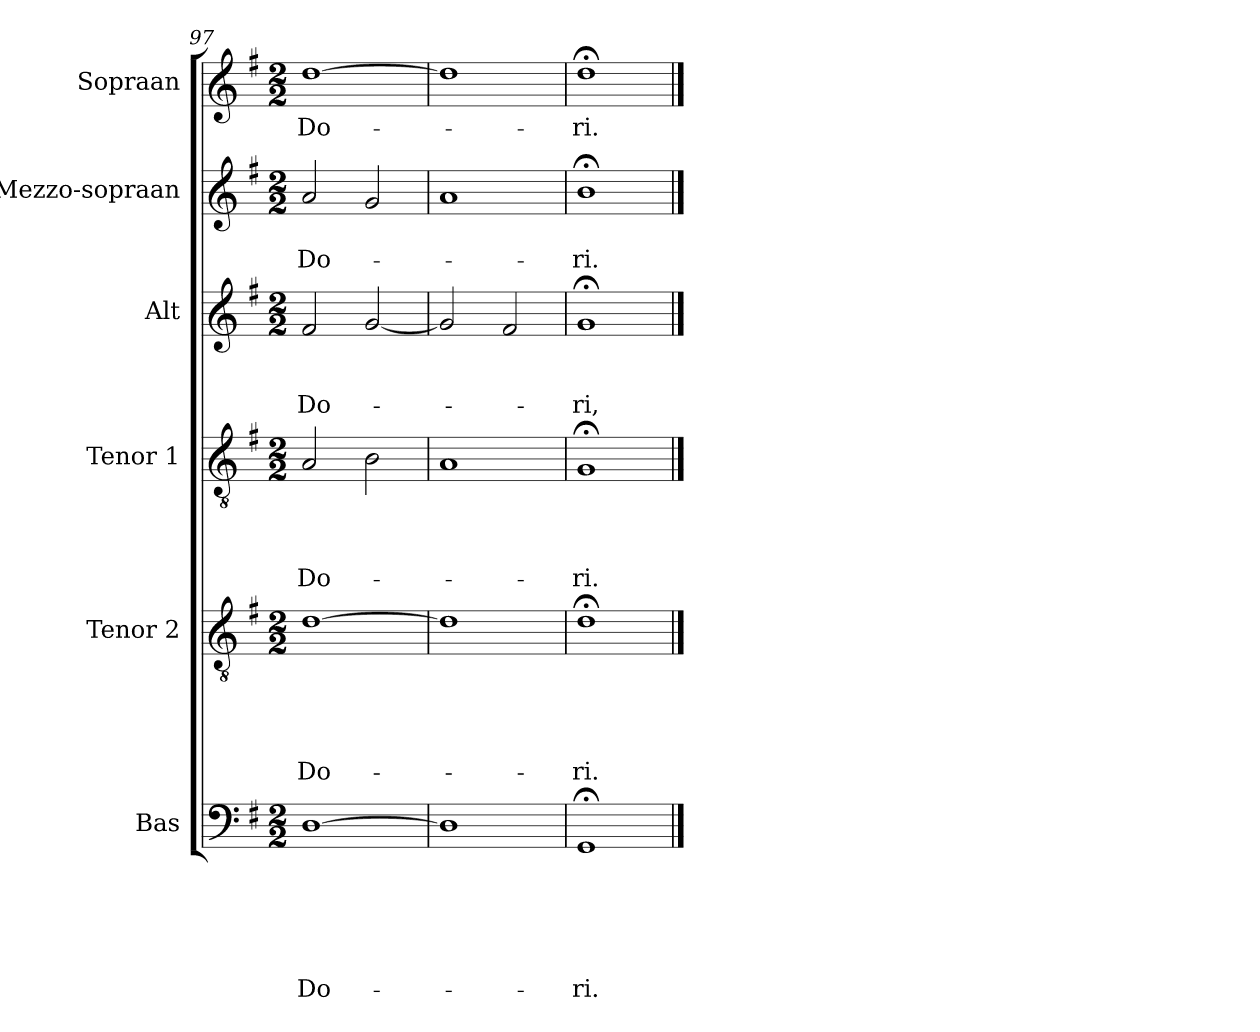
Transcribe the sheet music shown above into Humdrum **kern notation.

**kern	**text	**text	**text	**text	**text	**text	**kern	**text	**text	**text	**text	**text	**kern	**text	**text	**text	**text	**kern	**text	**text	**text	**kern	**text	**text	**kern	**text
*part6	*part6	*part6	*part6	*part6	*part6	*part6	*part5	*part5	*part5	*part5	*part5	*part5	*part4	*part4	*part4	*part4	*part4	*part3	*part3	*part3	*part3	*part2	*part2	*part2	*part1	*part1
*staff6	*staff6	*staff6	*staff6	*staff6	*staff6	*staff6	*staff5	*staff5	*staff5	*staff5	*staff5	*staff5	*staff4	*staff4	*staff4	*staff4	*staff4	*staff3	*staff3	*staff3	*staff3	*staff2	*staff2	*staff2	*staff1	*staff1
*I"Bas	*	*	*	*	*	*	*I"Tenor 2	*	*	*	*	*	*I"Tenor 1	*	*	*	*	*I"Alt	*	*	*	*I"Mezzo-sopraan	*	*	*I"Sopraan	*
*I'B.	*	*	*	*	*	*	*I'T 2	*	*	*	*	*	*I'T 1	*	*	*	*	*I'A.	*	*	*	*I'Mzs.	*	*	*I'S.	*
*clefF4	*	*	*	*	*	*	*clefGv2	*	*	*	*	*	*clefGv2	*	*	*	*	*clefG2	*	*	*	*clefG2	*	*	*clefG2	*
*k[f#]	*	*	*	*	*	*	*k[f#]	*	*	*	*	*	*k[f#]	*	*	*	*	*k[f#]	*	*	*	*k[f#]	*	*	*k[f#]	*
*G:	*	*	*	*	*	*	*G:	*	*	*	*	*	*G:	*	*	*	*	*G:	*	*	*	*G:	*	*	*G:	*
*M2/2	*	*	*	*	*	*	*M2/2	*	*	*	*	*	*M2/2	*	*	*	*	*M2/2	*	*	*	*M2/2	*	*	*M2/2	*
=97	=97	=97	=97	=97	=97	=97	=97	=97	=97	=97	=97	=97	=97	=97	=97	=97	=97	=97	=97	=97	=97	=97	=97	=97	=97	=97
!	!	!	!	!	!	!LO:LY:b	!	!	!	!	!	!LO:LY:b	!	!	!	!	!LO:LY:b	!	!	!	!LO:LY:b	!	!	!LO:LY:b	!	!LO:LY:b
[>1D	.	.	.	.	.	Do-	[>1d	.	.	.	.	Do-	2A/	.	.	.	Do-	2f#/	.	.	Do-	2a/	.	Do-	[>1dd	Do-
.	.	.	.	.	.	.	.	.	.	.	.	.	2B\	.	.	.	.	[<2g/	.	.	.	2g/	.	.	.	.
=98	=98	=98	=98	=98	=98	=98	=98	=98	=98	=98	=98	=98	=98	=98	=98	=98	=98	=98	=98	=98	=98	=98	=98	=98	=98	=98
1D]	.	.	.	.	.	.	1d]	.	.	.	.	.	1A	.	.	.	.	2g/]	.	.	.	1a	.	.	1dd]	.
.	.	.	.	.	.	.	.	.	.	.	.	.	.	.	.	.	.	2f#/	.	.	.	.	.	.	.	.
=99	=99	=99	=99	=99	=99	=99	=99	=99	=99	=99	=99	=99	=99	=99	=99	=99	=99	=99	=99	=99	=99	=99	=99	=99	=99	=99
!	!	!	!	!	!	!LO:LY:b	!	!	!	!	!	!LO:LY:b	!	!	!	!	!LO:LY:b	!	!	!	!LO:LY:b	!	!	!LO:LY:b	!	!LO:LY:b
1GG;	.	.	.	.	.	-ri.	1d;<	.	.	.	.	-ri.	1G;	.	.	.	-ri.	1g;	.	.	-ri,	1b;<	.	-ri.	1dd;<	-ri.
==	==	==	==	==	==	==	==	==	==	==	==	==	==	==	==	==	==	==	==	==	==	==	==	==	==	==
*-	*-	*-	*-	*-	*-	*-	*-	*-	*-	*-	*-	*-	*-	*-	*-	*-	*-	*-	*-	*-	*-	*-	*-	*-	*-	*-
